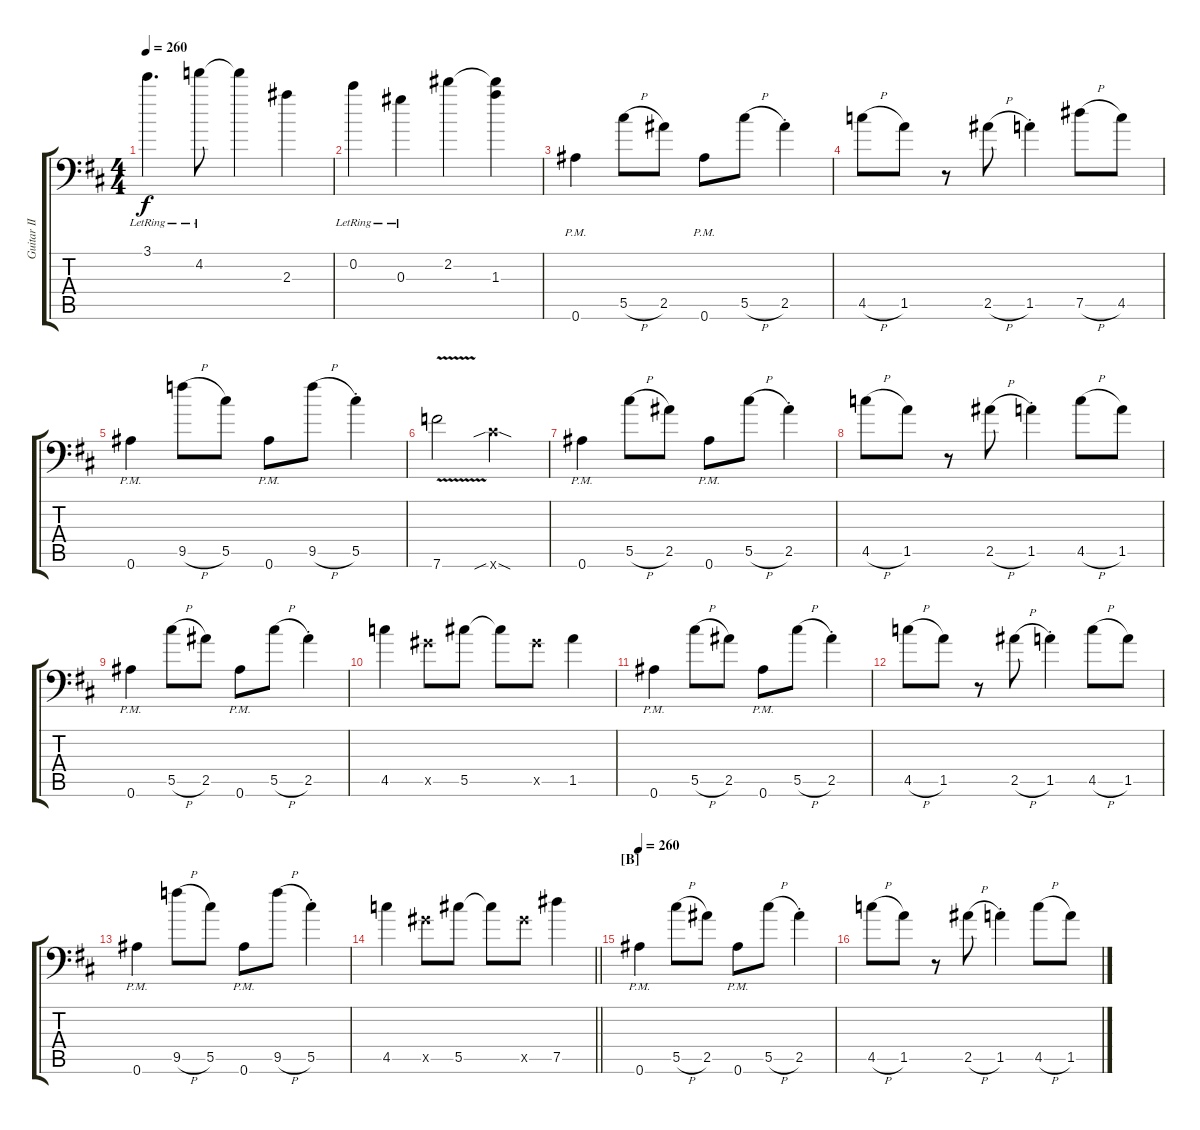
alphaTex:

\track ("Guitar II" "Guitar II") {instrument distortionguitar}
\staff {score tabs}
\tuning (Db4 Db4 Ab3 Db3 Ab2 Bb1) {hide}
\ts (4 4)
\tempo 260
\clef f4
\ks bminor
3.1{lr}.4{d ot 8vb dy f} 4.2{lr}.8{ot 8vb} 4.2{t}.4{ot 8vb} 2.3.4{ot 8vb} |
0.2{lr}.4{ot 8vb} 0.3{lr}.4{ot 8vb} 2.2.4{ot 8vb} (2.2{t} 1.3).4{ot 8vb} |
0.6{pm}.4{ot 8vb} 5.5{h}.8{ot 8vb} 2.5.8{ot 8vb} 0.6{pm}.8{ot 8vb} 5.5{h}.8{ot 8vb} 2.5{st}.4{ot 8vb} |
4.5{h}.8{ot 8vb} 1.5.8{ot 8vb} r.8{ot 8vb} 2.5{h}.8{ot 8vb} 1.5{st}.4{ot 8vb} 7.5{h}.8{ot 8vb} 4.5.8{ot 8vb} |
0.6{pm}.4{ot 8vb} 9.5{h}.8{ot 8vb} 5.5.8{ot 8vb} 0.6{pm}.8{ot 8vb} 9.5{h}.8{ot 8vb} 5.5{st}.4{ot 8vb} |
7.6{v}.2{ot 8vb} 3.6{sib sod x}.2{ot 8vb} |
0.6{pm}.4{ot 8vb} 5.5{h}.8{ot 8vb} 2.5.8{ot 8vb} 0.6{pm}.8{ot 8vb} 5.5{h}.8{ot 8vb} 2.5{st}.4{ot 8vb} |
4.5{h}.8{ot 8vb} 1.5.8{ot 8vb} r.8{ot 8vb} 2.5{h}.8{ot 8vb} 1.5{st}.4{ot 8vb} 4.5{h}.8{ot 8vb} 1.5.8{ot 8vb} |
0.6{pm}.4{ot 8vb} 5.5{h}.8{ot 8vb} 2.5.8{ot 8vb} 0.6{pm}.8{ot 8vb} 5.5{h}.8{ot 8vb} 2.5{st}.4{ot 8vb} |
4.5.4{ot 8vb} 0.5{x}.8{ot 8vb} 5.5.8{ot 8vb} 5.5{t}.8{ot 8vb} 0.5{x}.8{ot 8vb} 1.5.4{ot 8vb} |
0.6{pm}.4{ot 8vb} 5.5{h}.8{ot 8vb} 2.5.8{ot 8vb} 0.6{pm}.8{ot 8vb} 5.5{h}.8{ot 8vb} 2.5{st}.4{ot 8vb} |
4.5{h}.8{ot 8vb} 1.5.8{ot 8vb} r.8{ot 8vb} 2.5{h}.8{ot 8vb} 1.5{st}.4{ot 8vb} 4.5{h}.8{ot 8vb} 1.5.8{ot 8vb} |
0.6{pm}.4{ot 8vb} 9.5{h}.8{ot 8vb} 5.5.8{ot 8vb} 0.6{pm}.8{ot 8vb} 9.5{h}.8{ot 8vb} 5.5{st}.4{ot 8vb} |
\barLineRight lightlight
4.5.4{ot 8vb} 0.5{x}.8{ot 8vb} 5.5.8{ot 8vb} 5.5{t}.8{ot 8vb} 0.5{x}.8{ot 8vb} 7.5.4{ot 8vb} |
\section ("" "[B]")
\tempo 260
0.6{pm}.4{ot 8vb} 5.5{h}.8{ot 8vb} 2.5.8{ot 8vb} 0.6{pm}.8{ot 8vb} 5.5{h}.8{ot 8vb} 2.5{st}.4{ot 8vb} |
4.5{h}.8{ot 8vb} 1.5.8{ot 8vb} r.8{ot 8vb} 2.5{h}.8{ot 8vb} 1.5{st}.4{ot 8vb} 4.5{h}.8{ot 8vb} 1.5.8{ot 8vb}
